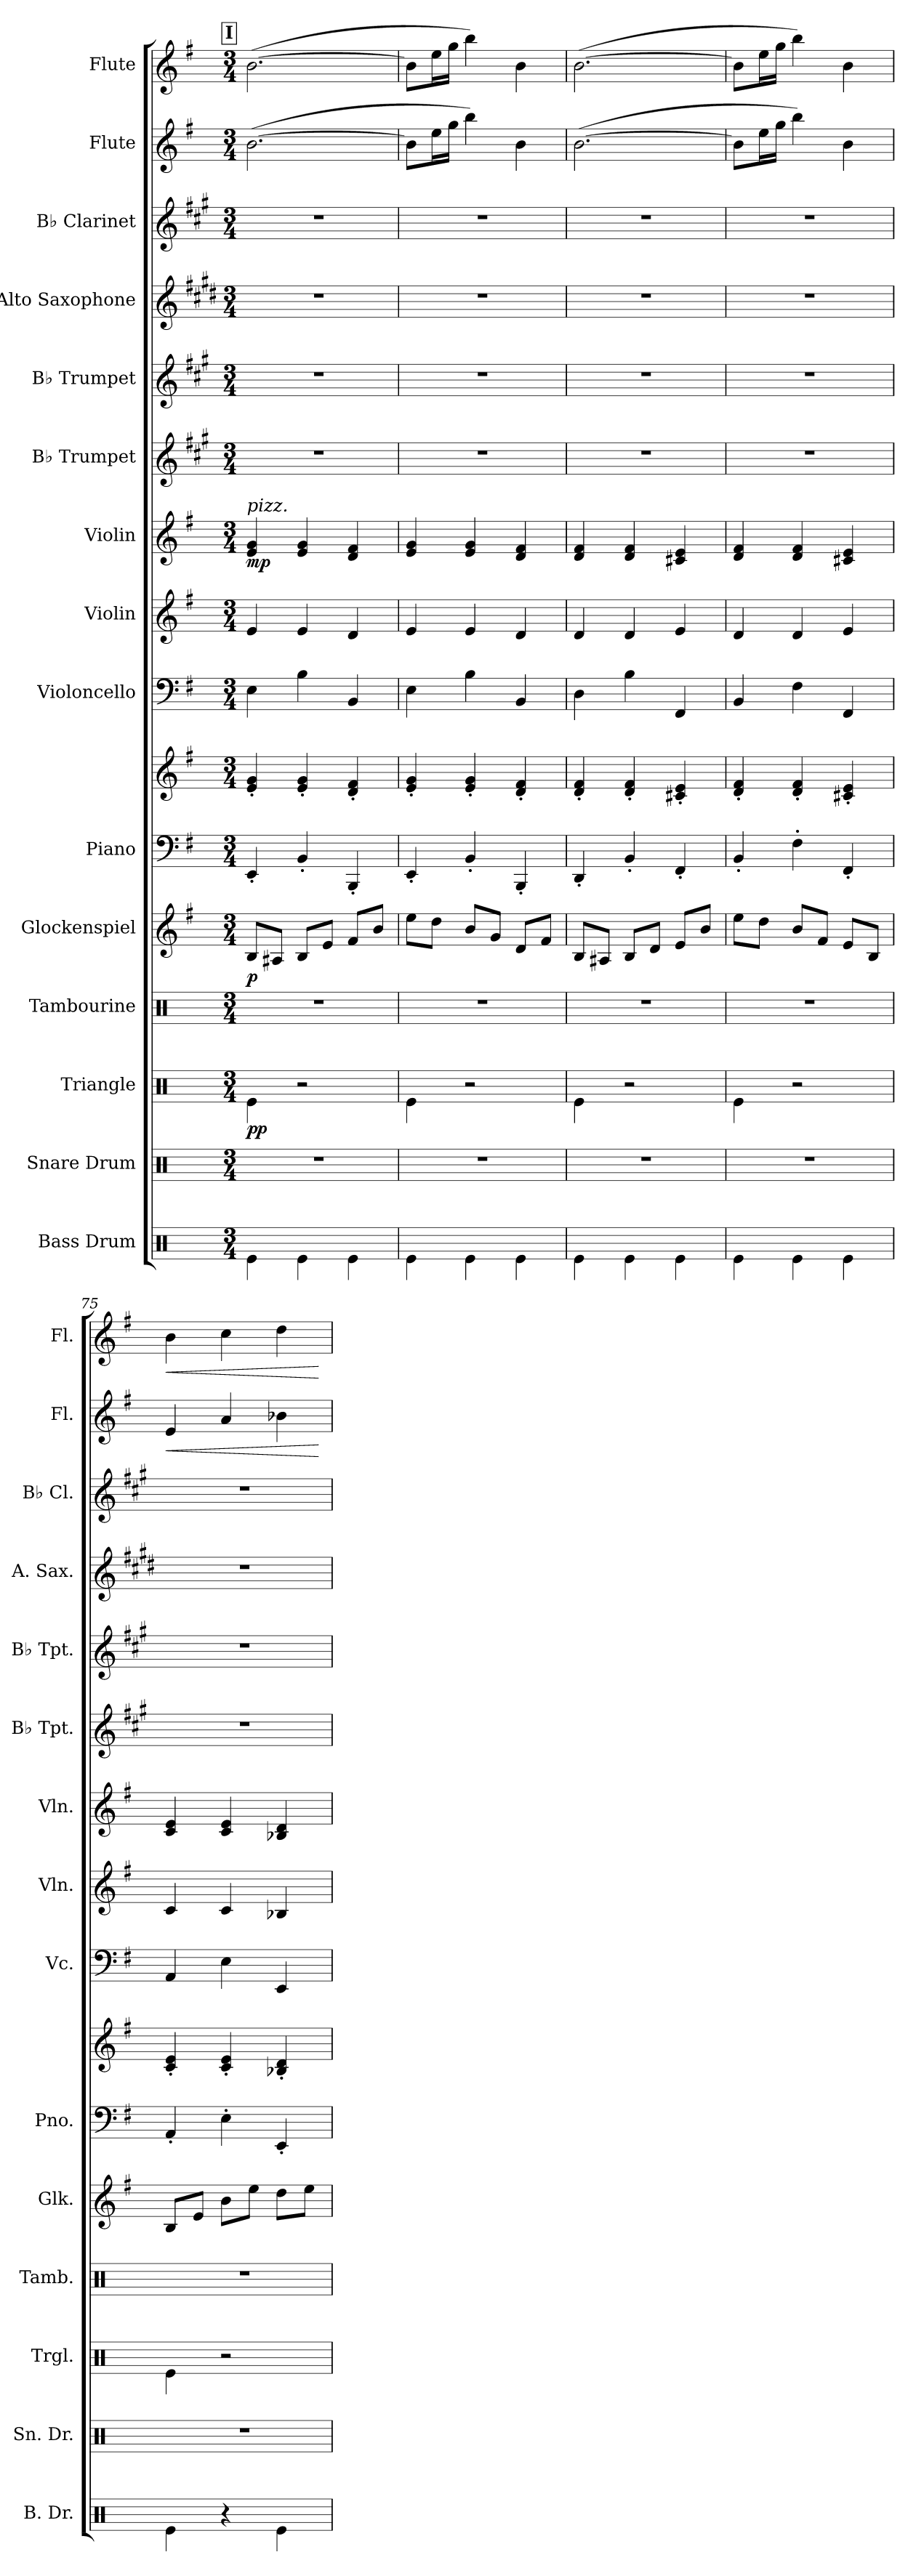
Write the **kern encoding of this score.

**kern	**kern	**kern	**dynam	**kern	**kern	**dynam	**kern	**kern	**kern	**kern	**kern	**dynam	**kern	**kern	**kern	**kern	**kern	**dynam	**kern	**dynam
*part15	*part14	*part13	*part13	*part12	*part11	*part11	*part10	*part10	*part9	*part8	*part7	*part7	*part6	*part5	*part4	*part3	*part2	*part2	*part1	*part1
*staff16	*staff15	*staff14	*staff14	*staff13	*staff12	*staff12	*staff11	*staff10	*staff9	*staff8	*staff7	*staff7	*staff6	*staff5	*staff4	*staff3	*staff2	*staff2	*staff1	*staff1
*I"Bass Drum	*I"Snare Drum	*I"Triangle	*	*I"Tambourine	*I"Glockenspiel	*	*I"Piano	*	*I"Violoncello	*I"Violin	*I"Violin	*	*I"B♭ Trumpet	*I"B♭ Trumpet	*I"Alto Saxophone	*I"B♭ Clarinet	*I"Flute	*	*I"Flute	*
*I'B. Dr.	*I'Sn. Dr.	*I'Trgl.	*	*I'Tamb.	*I'Glk.	*	*I'Pno.	*	*I'Vc.	*I'Vln.	*I'Vln.	*	*I'B♭ Tpt.	*I'B♭ Tpt.	*I'A. Sax.	*I'B♭ Cl.	*I'Fl.	*	*I'Fl.	*
*clefX	*clefX	*clefX	*	*clefX	*clefG2	*	*clefF4	*clefG2	*clefF4	*clefG2	*clefG2	*	*clefG2	*clefG2	*clefG2	*clefG2	*clefG2	*	*clefG2	*
*	*	*	*	*	*ITrd-14c-24	*	*	*	*	*	*	*	*ITrd1c2	*ITrd1c2	*ITrd5c9	*ITrd1c2	*	*	*	*
*k[]	*k[]	*k[]	*	*k[]	*k[f#]	*	*k[f#]	*k[f#]	*k[f#]	*k[f#]	*k[f#]	*	*k[f#]	*k[f#]	*k[f#]	*k[f#]	*k[f#]	*	*k[f#]	*
*M3/4	*M3/4	*M3/4	*	*M3/4	*M3/4	*	*M3/4	*M3/4	*M3/4	*M3/4	*M3/4	*	*M3/4	*M3/4	*M3/4	*M3/4	*M3/4	*	*M3/4	*
!!LO:REH:place=s1:a:B:fs=14:t=I
=71	=71	=71	=71	=71	=71	=71	=71	=71	=71	=71	=71	=71	=71	=71	=71	=71	=71	=71	=71	=71
!	!	!	!	!	!	!	!	!	!	!	!LO:TX:a:i:t=pizz.	!	!	!	!	!	!	!	!	!
!	!	!	!LO:DY:b	!	!	!LO:DY:b	!	!	!	!	!	!LO:DY:b	!	!	!	!	!	!	!	!
4Re\	2.r	4Re\	pp	2.r	8bb/L	p	4EE'/	4e/' 4g/'	4E\	4e/	4e/ 4g/	mp	2.r	2.r	2.r	2.r	([2.b\	.	([2.b\	.
.	.	.	.	.	8aa#X/J	.	.	.	.	.	.	.	.	.	.	.	.	.	.	.
4Re\	.	2r	.	.	8bb/L	.	4BB'/	4e/' 4g/'	4B\	4e/	4e/ 4g/	.	.	.	.	.	.	.	.	.
.	.	.	.	.	8eee/J	.	.	.	.	.	.	.	.	.	.	.	.	.	.	.
4Re\	.	.	.	.	8fff#/L	.	4BBB'/	4d/' 4f#/'	4BB/	4d/	4d/ 4f#/	.	.	.	.	.	.	.	.	.
.	.	.	.	.	8bbb/J	.	.	.	.	.	.	.	.	.	.	.	.	.	.	.
=72	=72	=72	=72	=72	=72	=72	=72	=72	=72	=72	=72	=72	=72	=72	=72	=72	=72	=72	=72	=72
4Re\	2.r	4Re\	.	2.r	8eeee\L	.	4EE'/	4e/' 4g/'	4E\	4e/	4e/ 4g/	.	2.r	2.r	2.r	2.r	8b\L]	.	8b\L]	.
.	.	.	.	.	8dddd\J	.	.	.	.	.	.	.	.	.	.	.	16ee\L	.	16ee\L	.
.	.	.	.	.	.	.	.	.	.	.	.	.	.	.	.	.	16gg\JJ	.	16gg\JJ	.
4Re\	.	2r	.	.	8bbb/L	.	4BB'/	4e/' 4g/'	4B\	4e/	4e/ 4g/	.	.	.	.	.	4bb\)	.	4bb\)	.
.	.	.	.	.	8ggg/J	.	.	.	.	.	.	.	.	.	.	.	.	.	.	.
4Re\	.	.	.	.	8ddd/L	.	4BBB'/	4d/' 4f#/'	4BB/	4d/	4d/ 4f#/	.	.	.	.	.	4b\	.	4b\	.
.	.	.	.	.	8fff#/J	.	.	.	.	.	.	.	.	.	.	.	.	.	.	.
!!LO:PB:g=z
=73	=73	=73	=73	=73	=73	=73	=73	=73	=73	=73	=73	=73	=73	=73	=73	=73	=73	=73	=73	=73
4Re\	2.r	4Re\	.	2.r	8bb/L	.	4DD'/	4d/' 4f#/'	4D\	4d/	4d/ 4f#/	.	2.r	2.r	2.r	2.r	([2.b\	.	([2.b\	.
.	.	.	.	.	8aa#X/J	.	.	.	.	.	.	.	.	.	.	.	.	.	.	.
4Re\	.	2r	.	.	8bb/L	.	4BB'/	4d/' 4f#/'	4B\	4d/	4d/ 4f#/	.	.	.	.	.	.	.	.	.
.	.	.	.	.	8ddd/J	.	.	.	.	.	.	.	.	.	.	.	.	.	.	.
4Re\	.	.	.	.	8eee/L	.	4FF#'/	4c#X/' 4e/'	4FF#/	4e/	4c#X/ 4e/	.	.	.	.	.	.	.	.	.
.	.	.	.	.	8bbb/J	.	.	.	.	.	.	.	.	.	.	.	.	.	.	.
=74	=74	=74	=74	=74	=74	=74	=74	=74	=74	=74	=74	=74	=74	=74	=74	=74	=74	=74	=74	=74
4Re\	2.r	4Re\	.	2.r	8eeee\L	.	4BB'/	4d/' 4f#/'	4BB/	4d/	4d/ 4f#/	.	2.r	2.r	2.r	2.r	8b\L]	.	8b\L]	.
.	.	.	.	.	8dddd\J	.	.	.	.	.	.	.	.	.	.	.	16ee\L	.	16ee\L	.
.	.	.	.	.	.	.	.	.	.	.	.	.	.	.	.	.	16gg\JJ	.	16gg\JJ	.
4Re\	.	2r	.	.	8bbb/L	.	4F#'\	4d/' 4f#/'	4F#\	4d/	4d/ 4f#/	.	.	.	.	.	4bb\)	.	4bb\)	.
.	.	.	.	.	8fff#/J	.	.	.	.	.	.	.	.	.	.	.	.	.	.	.
4Re\	.	.	.	.	8eee/L	.	4FF#'/	4c#X/' 4e/'	4FF#/	4e/	4c#X/ 4e/	.	.	.	.	.	4b\	.	4b\	.
.	.	.	.	.	8bb/J	.	.	.	.	.	.	.	.	.	.	.	.	.	.	.
=75	=75	=75	=75	=75	=75	=75	=75	=75	=75	=75	=75	=75	=75	=75	=75	=75	=75	=75	=75	=75
!	!	!	!	!	!	!	!	!	!	!	!	!	!	!	!	!	!	!LO:HP:b	!	!LO:HP:b
4Re\	2.r	4Re\	.	2.r	8bb/L	.	4AA'/	4c/' 4e/'	4AA/	4c/	4c/ 4e/	.	2.r	2.r	2.r	2.r	4e/	<	4b\	<
.	.	.	.	.	8eee/J	.	.	.	.	.	.	.	.	.	.	.	.	.	.	.
4r	.	2r	.	.	8bbb\L	.	4E'\	4c/' 4e/'	4E\	4c/	4c/ 4e/	.	.	.	.	.	4a/	.	4cc\	.
.	.	.	.	.	8eeee\J	.	.	.	.	.	.	.	.	.	.	.	.	.	.	.
4Re\	.	.	.	.	8dddd\L	.	4EE'/	4B-X/' 4d/'	4EE/	4B-X/	4B-X/ 4d/	.	.	.	.	.	4b-X\	.	4dd\	.
.	.	.	.	.	8eeee\J	.	.	.	.	.	.	.	.	.	.	.	.	.	.	.
.	.	.	.	.	.	.	.	.	.	.	.	.	.	.	.	.	.	[	.	[
=	=	=	=	=	=	=	=	=	=	=	=	=	=	=	=	=	=	=	=	=
*-	*-	*-	*-	*-	*-	*-	*-	*-	*-	*-	*-	*-	*-	*-	*-	*-	*-	*-	*-	*-
